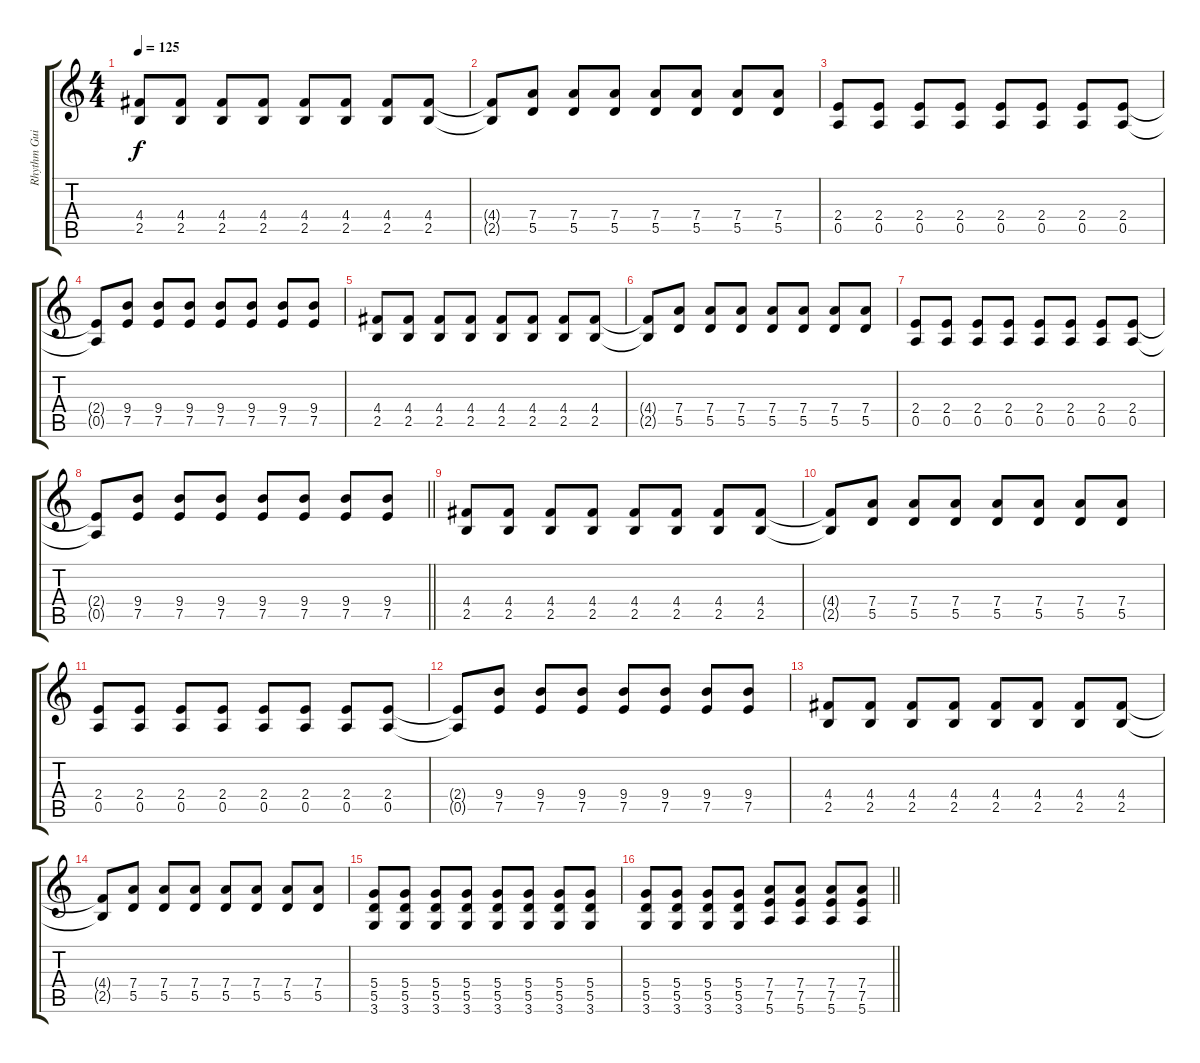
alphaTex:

\track ("Rhythm Guitar" "Rhythm Gui") {instrument distortionguitar}
\staff {score tabs}
\tuning (E4 B3 G3 D3 A2 E2) {hide}
\ts (4 4)
\tempo 125
\clef g2
\ks c
(4.4 2.5).8{dy f volume 13} (4.4 2.5).8 (4.4 2.5).8 (4.4 2.5).8 (4.4 2.5).8 (4.4 2.5).8 (4.4 2.5).8 (4.4 2.5).8 |
(4.4{t} 2.5{t}).8 (7.4 5.5).8 (7.4 5.5).8 (7.4 5.5).8 (7.4 5.5).8 (7.4 5.5).8 (7.4 5.5).8 (7.4 5.5).8 |
(2.4 0.5).8 (2.4 0.5).8 (2.4 0.5).8 (2.4 0.5).8 (2.4 0.5).8 (2.4 0.5).8 (2.4 0.5).8 (2.4 0.5).8 |
(2.4{t} 0.5{t}).8 (9.4 7.5).8 (9.4 7.5).8 (9.4 7.5).8 (9.4 7.5).8 (9.4 7.5).8 (9.4 7.5).8 (9.4 7.5).8 |
(4.4 2.5).8{volume 13} (4.4 2.5).8 (4.4 2.5).8 (4.4 2.5).8 (4.4 2.5).8 (4.4 2.5).8 (4.4 2.5).8 (4.4 2.5).8 |
(4.4{t} 2.5{t}).8 (7.4 5.5).8 (7.4 5.5).8 (7.4 5.5).8 (7.4 5.5).8 (7.4 5.5).8 (7.4 5.5).8 (7.4 5.5).8 |
(2.4 0.5).8 (2.4 0.5).8 (2.4 0.5).8 (2.4 0.5).8 (2.4 0.5).8 (2.4 0.5).8 (2.4 0.5).8 (2.4 0.5).8 |
\barLineRight lightlight
(2.4{t} 0.5{t}).8 (9.4 7.5).8 (9.4 7.5).8 (9.4 7.5).8 (9.4 7.5).8 (9.4 7.5).8 (9.4 7.5).8 (9.4 7.5).8 |
(4.4 2.5).8{volume 13} (4.4 2.5).8 (4.4 2.5).8 (4.4 2.5).8 (4.4 2.5).8 (4.4 2.5).8 (4.4 2.5).8 (4.4 2.5).8 |
(4.4{t} 2.5{t}).8 (7.4 5.5).8 (7.4 5.5).8 (7.4 5.5).8 (7.4 5.5).8 (7.4 5.5).8 (7.4 5.5).8 (7.4 5.5).8 |
(2.4 0.5).8 (2.4 0.5).8 (2.4 0.5).8 (2.4 0.5).8 (2.4 0.5).8 (2.4 0.5).8 (2.4 0.5).8 (2.4 0.5).8 |
(2.4{t} 0.5{t}).8 (9.4 7.5).8 (9.4 7.5).8 (9.4 7.5).8 (9.4 7.5).8 (9.4 7.5).8 (9.4 7.5).8 (9.4 7.5).8 |
(4.4 2.5).8 (4.4 2.5).8 (4.4 2.5).8 (4.4 2.5).8 (4.4 2.5).8 (4.4 2.5).8 (4.4 2.5).8 (4.4 2.5).8 |
(4.4{t} 2.5{t}).8 (7.4 5.5).8 (7.4 5.5).8 (7.4 5.5).8 (7.4 5.5).8 (7.4 5.5).8 (7.4 5.5).8 (7.4 5.5).8 |
(5.4 5.5 3.6).8 (5.4 5.5 3.6).8 (5.4 5.5 3.6).8 (5.4 5.5 3.6).8 (5.4 5.5 3.6).8 (5.4 5.5 3.6).8 (5.4 5.5 3.6).8 (5.4 5.5 3.6).8 |
\barLineRight lightlight
(5.4 5.5 3.6).8 (5.4 5.5 3.6).8 (5.4 5.5 3.6).8 (5.4 5.5 3.6).8 (7.4 7.5 5.6).8 (7.4 7.5 5.6).8 (7.4 7.5 5.6).8 (7.4 7.5 5.6).8
